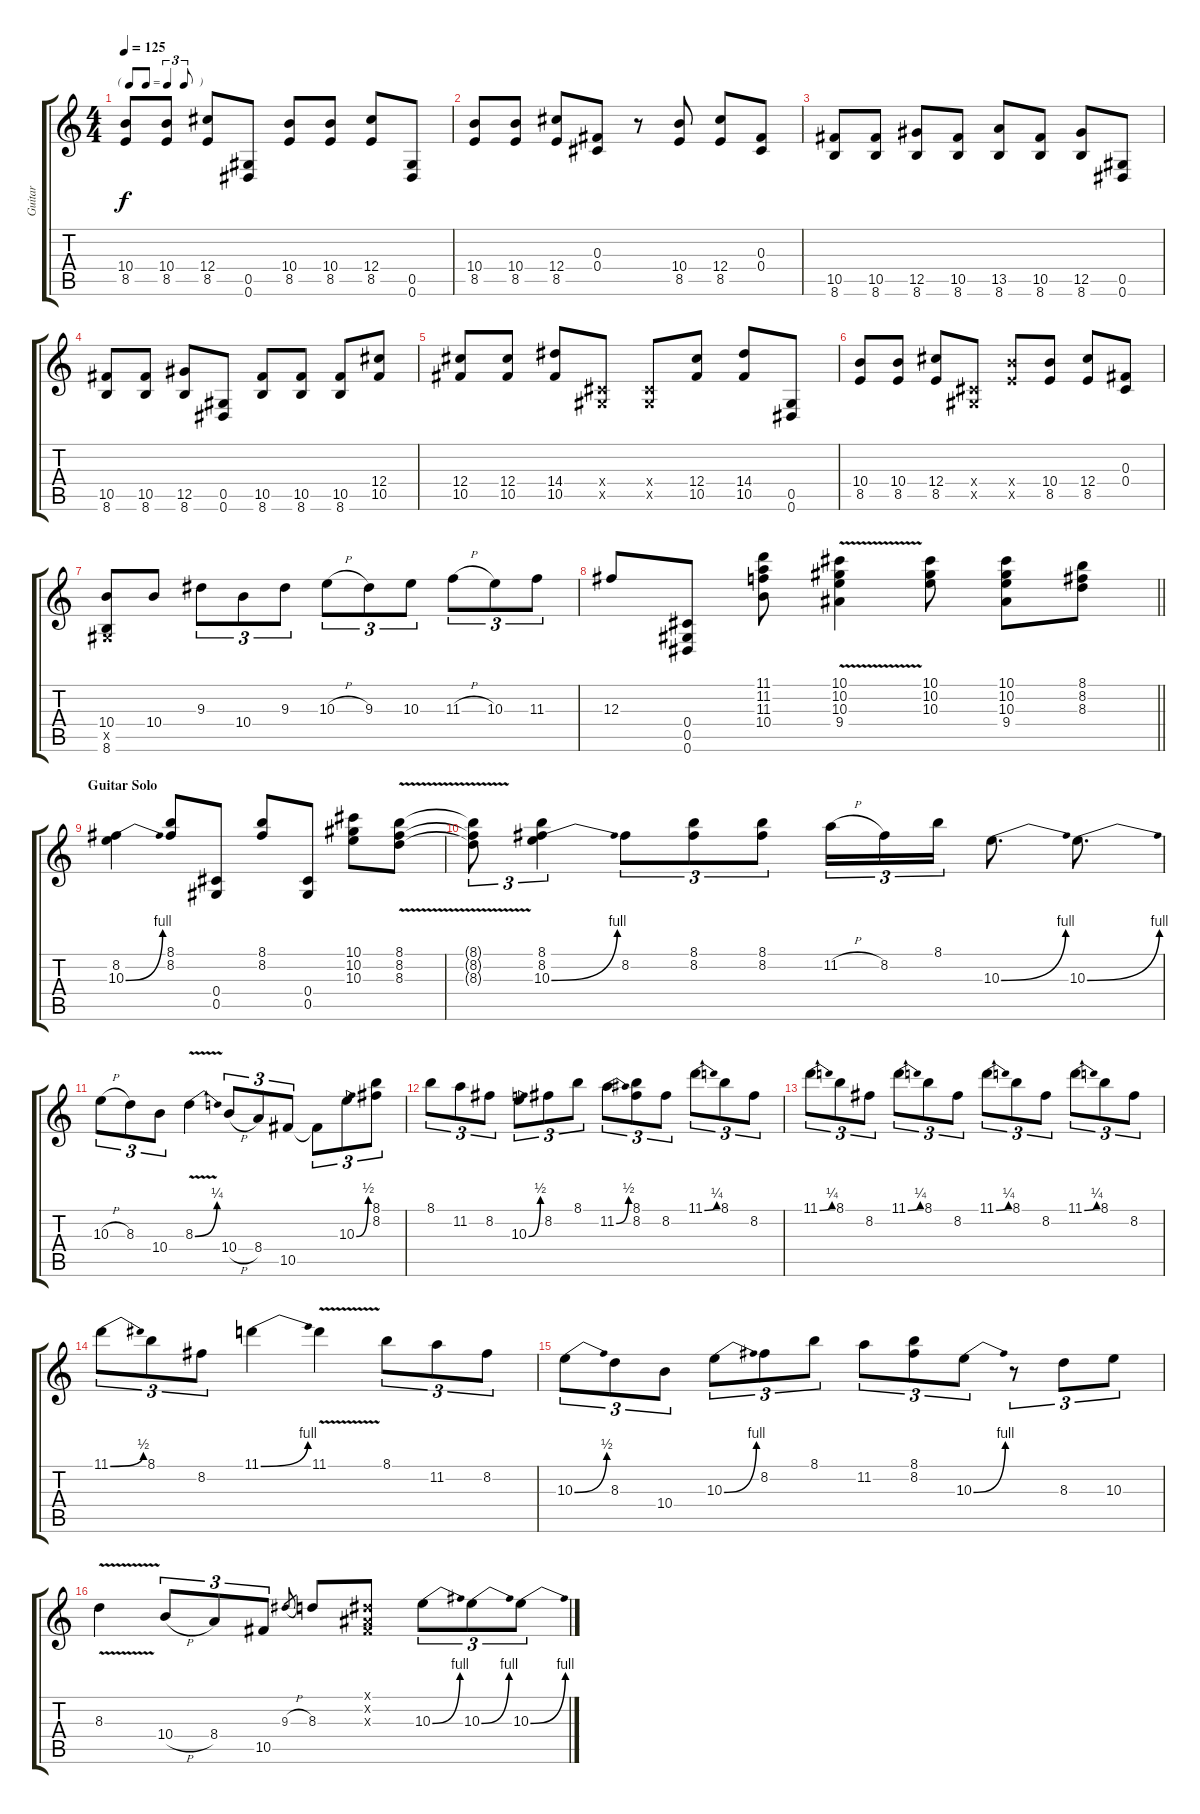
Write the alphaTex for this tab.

\track ("Guitar" "Guitar") {instrument overdrivenguitar}
\staff {score tabs}
\tuning (Eb4 Bb3 Gb3 Db3 Ab2 Eb2) {hide}
\ts (4 4)
\tf triplet8th
\tempo 125
\clef g2
\ks c
(10.4 8.5).8{dy f} (10.4 8.5).8 (12.4 8.5).8 (0.5 0.6).8 (10.4 8.5).8 (10.4 8.5).8 (12.4 8.5).8 (0.5 0.6).8 |
(10.4 8.5).8 (10.4 8.5).8 (12.4 8.5).8 (0.3 0.4).8 r.8 (10.4 8.5).8 (12.4 8.5).8 (0.3 0.4).8 |
(10.5 8.6).8 (10.5 8.6).8 (12.5 8.6).8 (10.5 8.6).8 (13.5 8.6).8 (10.5 8.6).8 (12.5 8.6).8 (0.5 0.6).8 |
(10.5 8.6).8 (10.5 8.6).8 (12.5 8.6).8 (0.5 0.6).8 (10.5 8.6).8 (10.5 8.6).8 (10.5 8.6).8 (12.4 10.5).8 |
(12.4 10.5).8 (12.4 10.5).8 (14.4 10.5).8 (0.4{x} 0.5{x}).8 (0.4{x} 0.5{x}).8 (12.4 10.5).8 (14.4 10.5).8 (0.5 0.6).8 |
(10.4 8.5).8 (10.4 8.5).8 (12.4 8.5).8 (0.4{x} 0.5{x}).8 (10.4{x} 8.5{x}).8 (10.4 8.5).8 (12.4 8.5).8 (0.3 0.4).8 |
(10.4 0.5{x} 8.6).8 10.4.8 9.3.8{tu (3 2)} 10.4.8{tu (3 2)} 9.3.8{tu (3 2)} 10.3{h}.8{tu (3 2)} 9.3.8{tu (3 2)} 10.3.8{tu (3 2)} 11.3{h}.8{tu (3 2)} 10.3.8{tu (3 2)} 11.3.8{tu (3 2)} |
\barLineRight lightlight
12.3.8 (0.4 0.5 0.6).8 (11.1 11.2 11.3 10.4).8 (10.1{v} 10.2{v} 10.3{v} 9.4{v}).4 (10.1 10.2 10.3).8 (10.1 10.2 10.3 9.4).8 (8.1 8.2 8.3).8 |
\section ("" "Guitar Solo")
(8.2 10.3{be (bend 0 0 60 4)}).4 (8.1 8.2).8 (0.4 0.5).8 (8.1 8.2).8 (0.4 0.5).8 (10.1 10.2 10.3).8 (8.1{v} 8.2{v} 8.3{v}).8 |
(8.1{t} 8.2{t} 8.3{t}).8{tu (3 2)} (8.1 8.2 10.3{be (bend 0 0 60 4)}).4{tu (3 2)} 8.2.8{tu (3 2)} (8.1 8.2).8{tu (3 2)} (8.1 8.2).8{tu (3 2)} 11.2{h}.16{tu (3 2)} 8.2.16{tu (3 2)} 8.1.16{tu (3 2)} 10.3{be (bend 0 0 60 4)}.8{d} 10.3{be (bend 0 0 60 4)}.8{d} |
10.3{h}.8{tu (3 2)} 8.3.8{tu (3 2)} 10.4.8{tu (3 2)} 8.3{be (bend 0 0 60 1) v}.4 10.4{h}.8{tu (3 2)} 8.4.8{tu (3 2)} 10.5.8{tu (3 2)} 10.5{t}.8{tu (3 2)} 10.3{be (bend 0 0 60 2)}.8{tu (3 2)} (8.1 8.2).8{tu (3 2)} |
8.1.8{tu (3 2)} 11.2.8{tu (3 2)} 8.2.8{tu (3 2)} 10.3{be (bend 0 0 60 2)}.8{tu (3 2)} 8.2.8{tu (3 2)} 8.1.8{tu (3 2)} 11.2{be (bend 0 0 60 2)}.8{tu (3 2)} (8.1 8.2).8{tu (3 2)} 8.2.8{tu (3 2)} 11.1{be (bend 0 0 60 1)}.8{tu (3 2)} 8.1.8{tu (3 2)} 8.2.8{tu (3 2)} |
11.1{be (bend 0 0 60 1)}.8{tu (3 2)} 8.1.8{tu (3 2)} 8.2.8{tu (3 2)} 11.1{be (bend 0 0 60 1)}.8{tu (3 2)} 8.1.8{tu (3 2)} 8.2.8{tu (3 2)} 11.1{be (bend 0 0 60 1)}.8{tu (3 2)} 8.1.8{tu (3 2)} 8.2.8{tu (3 2)} 11.1{be (bend 0 0 60 1)}.8{tu (3 2)} 8.1.8{tu (3 2)} 8.2.8{tu (3 2)} |
11.1{be (bend 0 0 60 2)}.8{tu (3 2)} 8.1.8{tu (3 2)} 8.2.8{tu (3 2)} 11.1{be (bend 0 0 60 4)}.4 11.1{v}.4 8.1.8{tu (3 2)} 11.2.8{tu (3 2)} 8.2.8{tu (3 2)} |
10.3{be (bend 0 0 60 2)}.8{tu (3 2)} 8.3.8{tu (3 2)} 10.4.8{tu (3 2)} 10.3{be (bend 0 0 60 4)}.8{tu (3 2)} 8.2.8{tu (3 2)} 8.1.8{tu (3 2)} 11.2.8{tu (3 2)} (8.1 8.2).8{tu (3 2)} 10.3{be (bend 0 0 60 4)}.8{tu (3 2)} r.8{tu (3 2)} 8.3.8{tu (3 2)} 10.3.8{tu (3 2)} |
8.3{v}.4 10.4{h}.8{tu (3 2)} 8.4.8{tu (3 2)} 10.5.8{tu (3 2)} 9.3{h}.8{gr} 8.3.8 (0.1{x} 0.2{x} 0.3{x}).8 10.3{be (bend 0 0 60 4)}.8{tu (3 2)} 10.3{be (bend 0 0 60 4)}.8{tu (3 2)} 10.3{be (bend 0 0 60 4)}.8{tu (3 2)}
